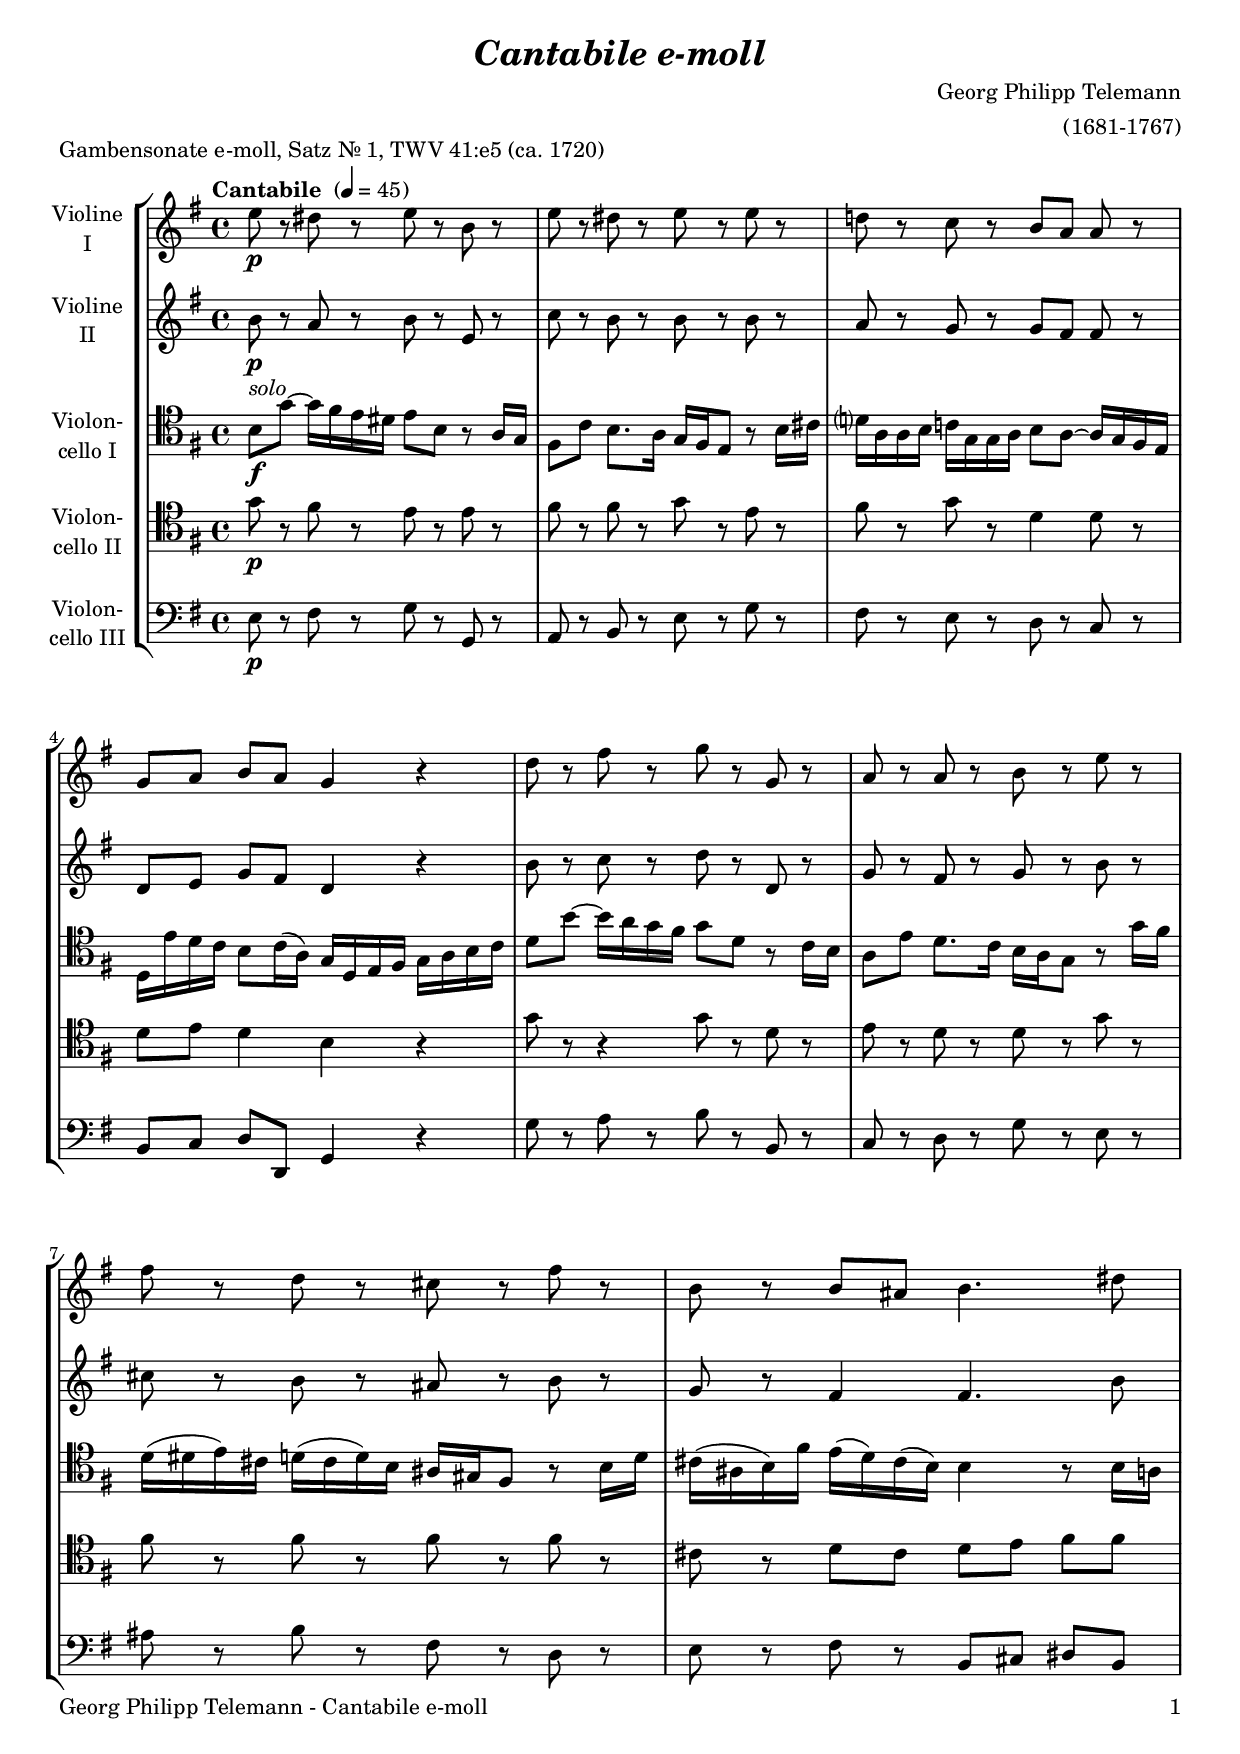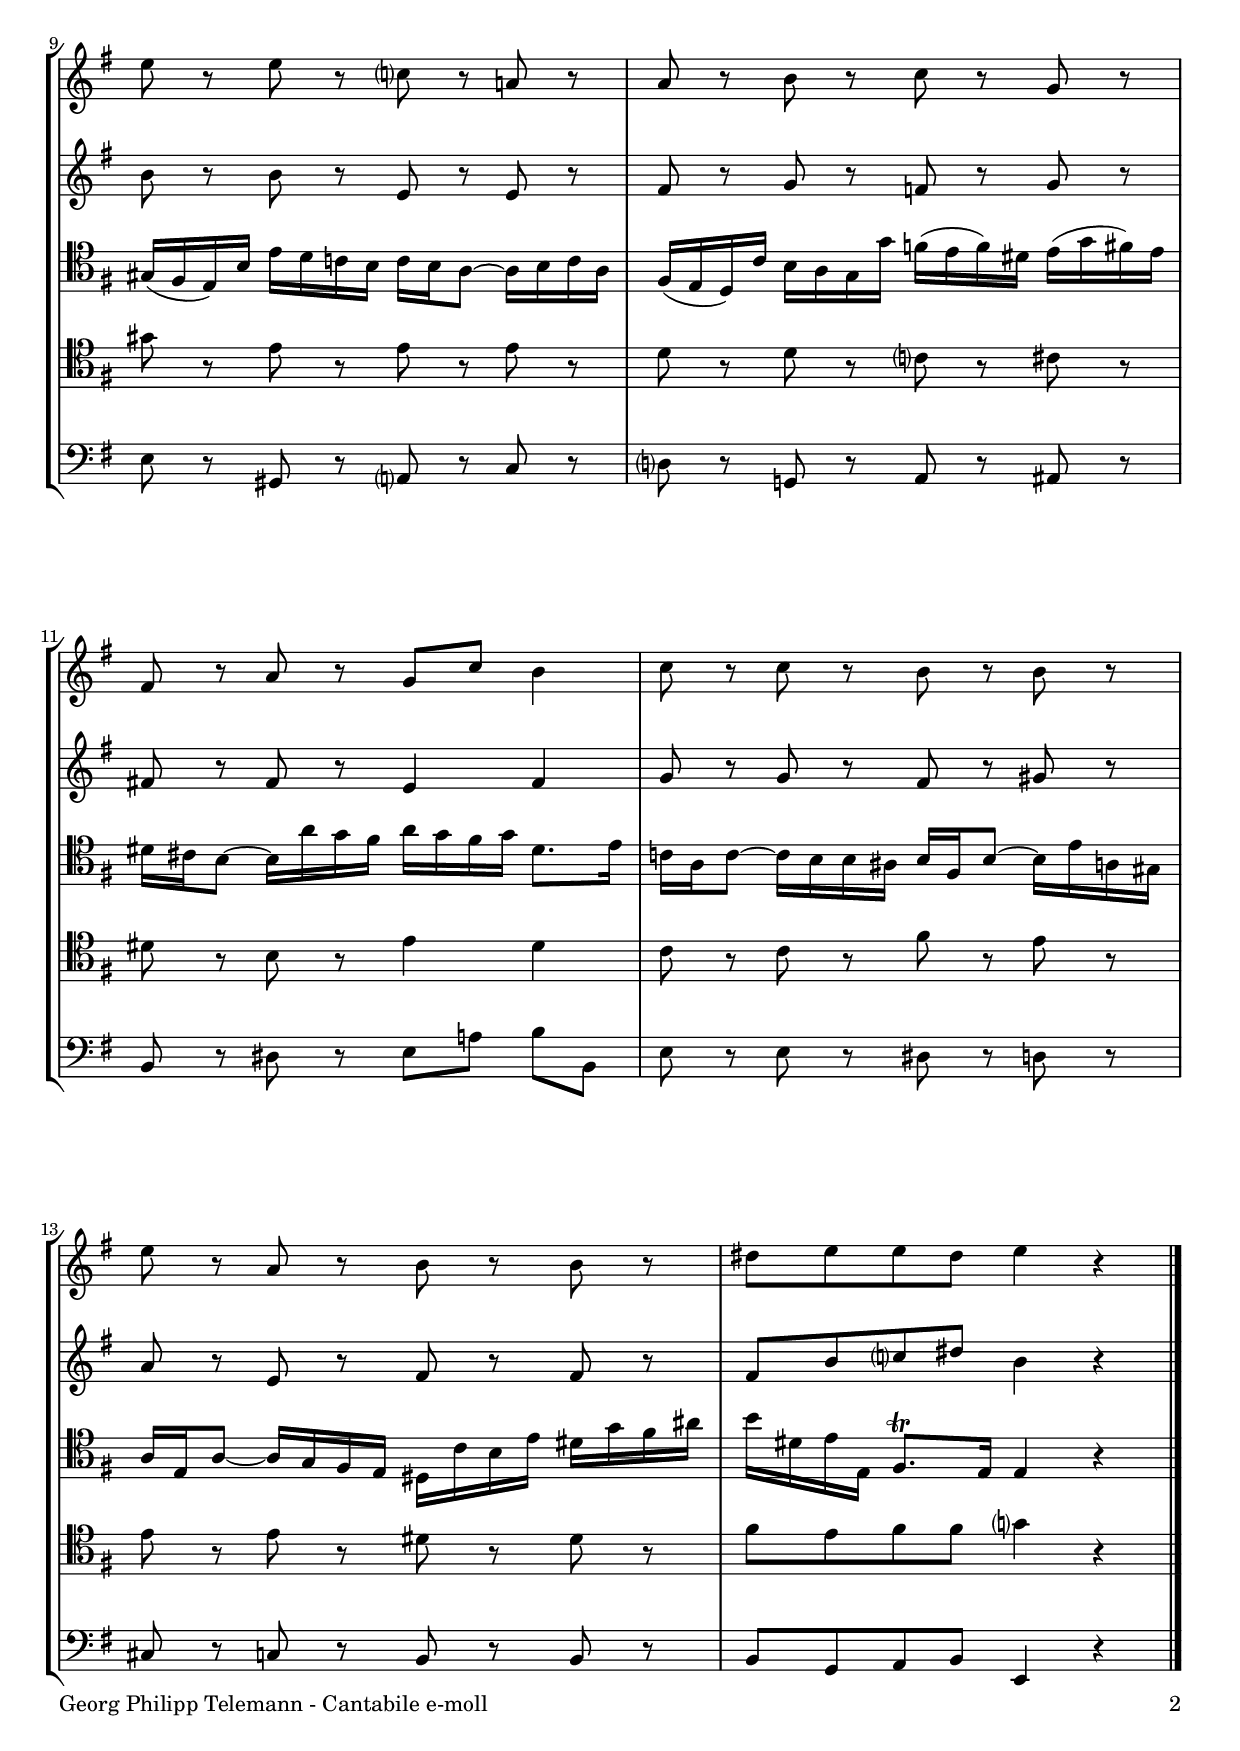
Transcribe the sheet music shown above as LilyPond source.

\version "2.24.1"
\include "deutsch.ly"

#(set-global-staff-size 19)

\header {
  title     = \markup \bold \italic "Cantabile e-moll"
  composer  = "Georg Philipp Telemann"
  arranger  = "(1681-1767)"
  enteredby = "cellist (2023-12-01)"
  piece     = "Gambensonate e-moll, Satz Nr. 1, TWV 41:e5 (ca. 1720)"
}

voiceconsts = {
  \key e \minor
  \time 4/4
  \clef "bass"
%  \numericTimeSignature
  \compressEmptyMeasures
  % Set default beaming for all staves
  \set Timing.beamExceptions = #'()
  \set Timing.baseMoment     = #(ly:make-moment 1 4)
  \set Timing.beatStructure  = #'(1 1 1 1)
  \tempo "Cantabile " 4=45
}

mist = "string ensemble 1"
mivl = "violin"
miba = "cello"
mipz = "pizzicato strings"

solo = \markup \italic "solo"

va = \relative c'' {
  \voiceconsts
  \clef "treble"

  e8\p r dis r e r h r
  e r dis r e r e r
  d! r c r h a a r
  g a h a g4 r

  d'8 r fis r g r g, r
  a r a r h r e r
  fis r d r cis r fis r
  h, r h ais h4. dis8
  e r e r c? r a! r

  a r h r c r g r
  fis r a r g c h4
  c8 r c r h r h r
  e r a, r h r h r
  dis[ e e dis] e4 r \bar "|."
}

vb = \relative c'' {
  \voiceconsts
  \clef "treble"

  h8\p r a r h r e, r
  c' r h r h r h r
  a r g r g fis fis r
  d e g fis d4 r

  h'8 r c r d r d, r
  g r fis r g r h r
  cis r h r ais r h r
  g r fis4 fis4. h8
  h r h r e, r e r

  fis r g r f r g r
  fis! r fis r e4 fis
  g8 r g r fis r gis r
  a r e r fis r fis r
  fis[ h c? dis] h4 r \bar "|."
}

vc = \relative c' {
  \voiceconsts
  \clef "tenor"

  h8\f^\solo g'~ g16 fis e dis e8 h r a16 g
  fis8 c' h8. a16 g fis e8 r h'16 cis
  d? a a h c! g g a h8 a~ a16 g fis e
  d e' d c h8 c16( a) g d e fis g a h c

  d8 h'~ h16 a g fis g8 d r c16 h
  a8 e' d8. c16 h a g8 r g'16 fis
  d( dis e) cis d( cis d) h ais gis fis8 r h16 d
  cis( ais h) fis' e( d) cis( h) h4 r8 h16 a
  gis( fis e) h' e d c! h c h a8~ a16 h c a

  fis( e d) c' h a g g' f( e f) dis e( g fis) e
  dis cis h8~ h16 a' g fis a g fis g dis8. e16
  c! a c8~ c16 h h ais h fis h8~ h16 e a, gis
  a e a8~ a16 g fis e dis c' h e dis g fis ais
  h dis, e e, fis8.\trill e16 e4 r \bar "|."
}

vd = \relative c'' {
  \voiceconsts
  \clef "tenor"

  g8\p r fis r e r e r
  fis r fis r g r e r
  fis r g r d4 d8 r
  d e d4 h r

  g'8 r r4 g8 r d r
  e r d r d r g r
  fis r fis r fis r fis r
  cis r d cis d e fis fis
  gis r e r e r e r

  d r d r c? r cis r
  dis r h r e4 dis
  c8 r c r fis r e r
  e r e r dis r dis r
  fis[ e fis fis] g?4 r \bar "|."
}

ve = \relative c {
  \voiceconsts
  \clef "bass"

  e8\p r fis r g r g, r
  a r h r e r g r
  fis r e r d r c r
  h c d d, g4 r

  g'8 r a r h r h, r
  c r d r g r e r
  ais r h r fis r d r
  e r fis r h, cis dis h
  e r gis, r a? r c r

  d? r g,! r a r ais r
  h r dis r e a! h h,
  e r e r dis r d r
  cis r c r h r h r
  h[ g a h] e,4 r \bar "|."
}


music = \new StaffGroup <<
      \new Staff {
	\set Staff.midiInstrument = \mivl
	\set Staff.instrumentName = \markup \center-column { "Violine" "I" }
	\transpose e e { \va }
      }

      \new Staff {
	\set Staff.midiInstrument = \mivl
	\set Staff.instrumentName = \markup \center-column { "Violine" "II" }
	\transpose e e { \vb }
      }

      \new Staff {
	\set Staff.midiInstrument = \miba
	\set Staff.instrumentName = \markup \center-column { "Violon-" "cello I" }
	\transpose e e { \vc }
      }

      \new Staff {
	\set Staff.midiInstrument = \miba
	\set Staff.instrumentName = \markup \center-column { "Violon-" "cello II" }
	\transpose e e { \vd }
      }

      \new Staff {
	\set Staff.midiInstrument = \miba
	\set Staff.instrumentName = \markup \center-column { "Violon-" "cello III" }
	\transpose e e { \ve }
      }
>>

\book {
   \paper {
    print-page-number = ##t
    print-first-page-number = ##t
    ragged-last-bottom = ##f
    oddHeaderMarkup = \markup \null
    evenHeaderMarkup = \markup \null
    oddFooterMarkup = \markup {
      \fill-line {
        \if \should-print-page-number
        "Georg Philipp Telemann - Cantabile e-moll" \fromproperty #'page:page-number-string
      }
    }
    evenFooterMarkup = \oddFooterMarkup
  } \score {
    \music
    \layout {}
  }

  \score {
    \unfoldRepeats \music

    \midi {
      \context {
        \Score
      }
    }
  }
}